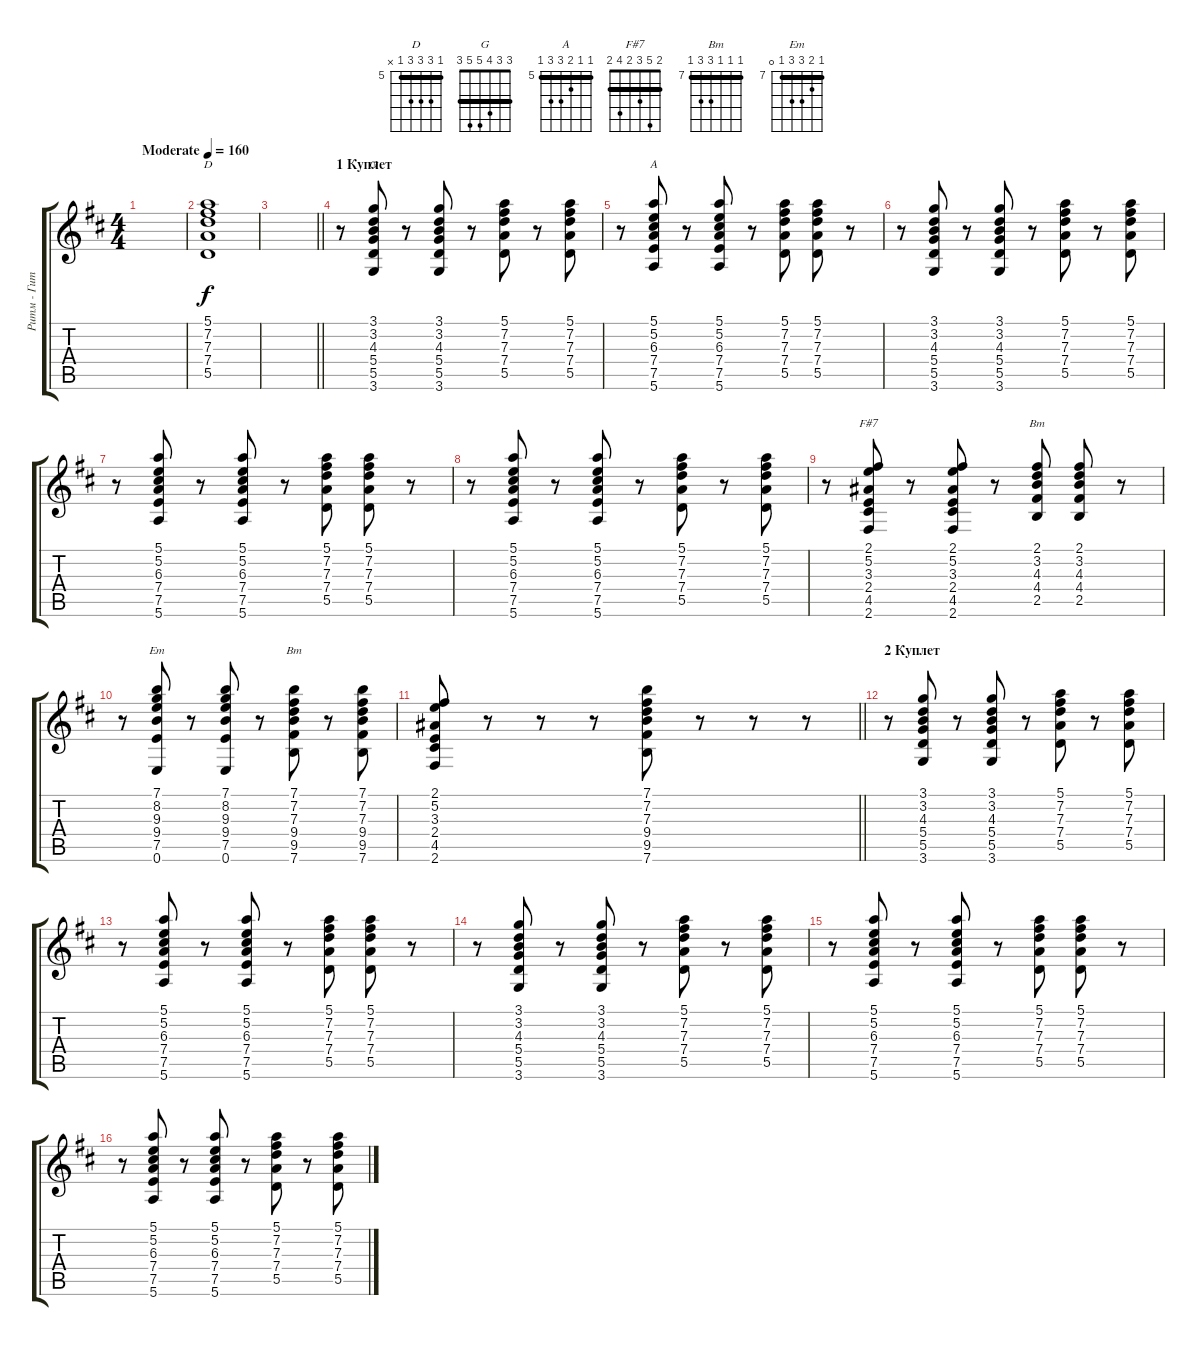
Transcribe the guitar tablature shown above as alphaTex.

\track ("Ритм - Гитара" "Ритм - Гит") {instrument acousticguitarsteel}
\staff {score tabs}
\tuning (E4 B3 G3 D3 A2 E2) {hide}
\chord ("D" 5 7 7 7 5 x) {firstfret 5 barre 5}
\chord ("G" 3 3 4 5 5 3) {barre 3}
\chord ("A" 5 5 6 7 7 5) {firstfret 5 barre 5}
\chord ("F#7" 2 5 3 2 4 2) {barre 2}
\chord ("Bm" 2 3 4 4 2 x) {barre 2}
\chord ("Em" 7 8 9 9 7 0) {firstfret 7 barre 7}
\chord ("Bm" 7 7 7 9 9 7) {firstfret 7 barre 7}
\ts (4 4)
\tempo (160 "Moderate")
\clef g2
\ks d
|
(5.1 7.2 7.3 7.4 5.5).1{ch "D"} |
\barLineRight lightlight
|
\section ("" "1 Куплет")
r.8 (3.1 3.2 4.3 5.4 5.5 3.6).8{ch "G"} r.8 (3.1 3.2 4.3 5.4 5.5 3.6).8 r.8 (5.1 7.2 7.3 7.4 5.5).8 r.8 (5.1 7.2 7.3 7.4 5.5).8 |
r.8 (5.1 5.2 6.3 7.4 7.5 5.6).8{ch "A"} r.8 (5.1 5.2 6.3 7.4 7.5 5.6).8 r.8 (5.1 7.2 7.3 7.4 5.5).8 (5.1 7.2 7.3 7.4 5.5).8 r.8 |
r.8 (3.1 3.2 4.3 5.4 5.5 3.6).8 r.8 (3.1 3.2 4.3 5.4 5.5 3.6).8 r.8 (5.1 7.2 7.3 7.4 5.5).8 r.8 (5.1 7.2 7.3 7.4 5.5).8 |
r.8 (5.1 5.2 6.3 7.4 7.5 5.6).8 r.8 (5.1 5.2 6.3 7.4 7.5 5.6).8 r.8 (5.1 7.2 7.3 7.4 5.5).8 (5.1 7.2 7.3 7.4 5.5).8 r.8 |
r.8 (5.1 5.2 6.3 7.4 7.5 5.6).8 r.8 (5.1 5.2 6.3 7.4 7.5 5.6).8 r.8 (5.1 7.2 7.3 7.4 5.5).8 r.8 (5.1 7.2 7.3 7.4 5.5).8 |
r.8 (2.1 5.2 3.3 2.4 4.5 2.6).8{ch "F#7"} r.8 (2.1 5.2 3.3 2.4 4.5 2.6).8 r.8 (2.1 3.2 4.3 4.4 2.5).8{ch "Bm"} (2.1 3.2 4.3 4.4 2.5).8 r.8 |
r.8 (7.1 8.2 9.3 9.4 7.5 0.6).8{ch "Em"} r.8 (7.1 8.2 9.3 9.4 7.5 0.6).8 r.8 (7.1 7.2 7.3 9.4 9.5 7.6).8{ch "Bm"} r.8 (7.1 7.2 7.3 9.4 9.5 7.6).8 |
\barLineRight lightlight
(2.1 5.2 3.3 2.4 4.5 2.6).8 r.8 r.8 r.8 (7.1 7.2 7.3 9.4 9.5 7.6).8 r.8 r.8 r.8 |
\section ("" "2 Куплет")
r.8 (3.1 3.2 4.3 5.4 5.5 3.6).8 r.8 (3.1 3.2 4.3 5.4 5.5 3.6).8 r.8 (5.1 7.2 7.3 7.4 5.5).8 r.8 (5.1 7.2 7.3 7.4 5.5).8 |
r.8 (5.1 5.2 6.3 7.4 7.5 5.6).8 r.8 (5.1 5.2 6.3 7.4 7.5 5.6).8 r.8 (5.1 7.2 7.3 7.4 5.5).8 (5.1 7.2 7.3 7.4 5.5).8 r.8 |
r.8 (3.1 3.2 4.3 5.4 5.5 3.6).8 r.8 (3.1 3.2 4.3 5.4 5.5 3.6).8 r.8 (5.1 7.2 7.3 7.4 5.5).8 r.8 (5.1 7.2 7.3 7.4 5.5).8 |
r.8 (5.1 5.2 6.3 7.4 7.5 5.6).8 r.8 (5.1 5.2 6.3 7.4 7.5 5.6).8 r.8 (5.1 7.2 7.3 7.4 5.5).8 (5.1 7.2 7.3 7.4 5.5).8 r.8 |
r.8 (5.1 5.2 6.3 7.4 7.5 5.6).8 r.8 (5.1 5.2 6.3 7.4 7.5 5.6).8 r.8 (5.1 7.2 7.3 7.4 5.5).8 r.8 (5.1 7.2 7.3 7.4 5.5).8
